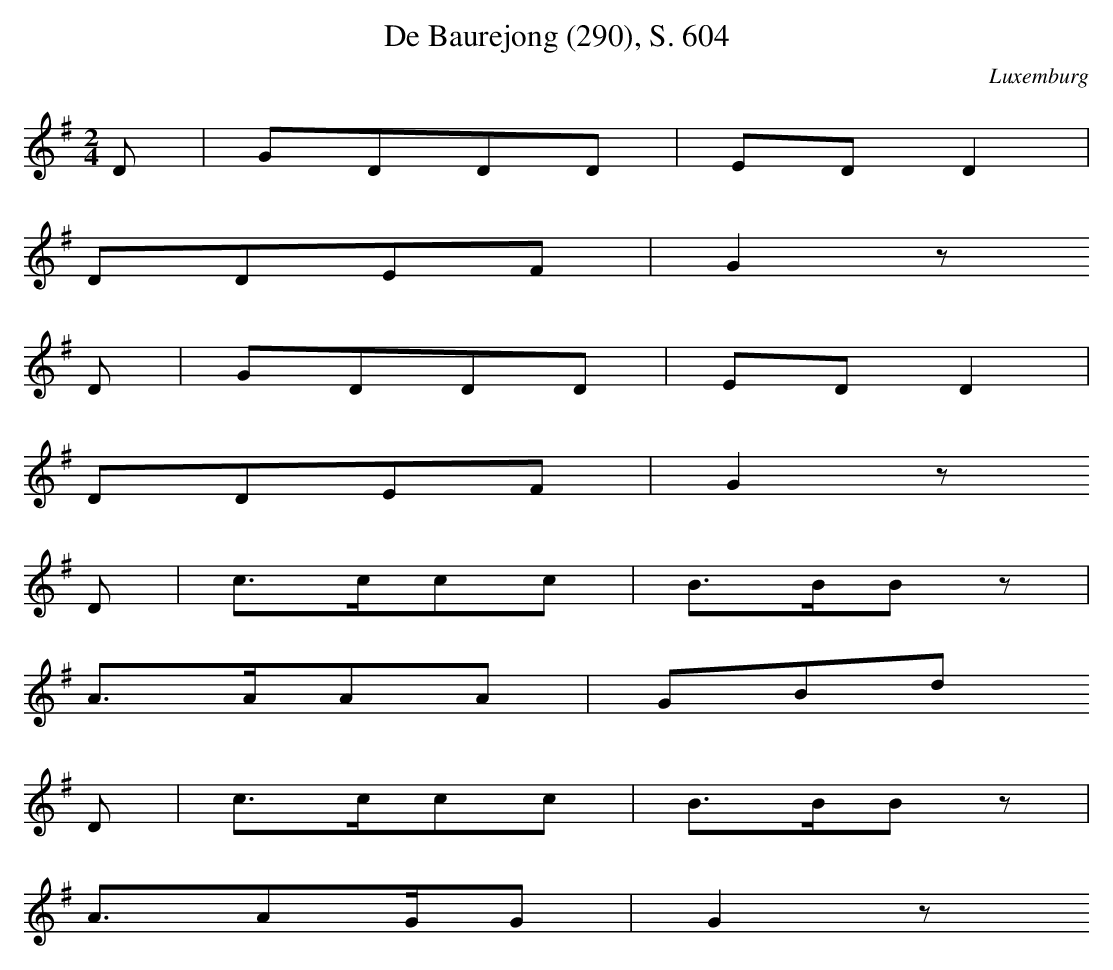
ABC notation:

X:1
T: De Baurejong (290), S. 604
O: Luxemburg
M: 2/4
L: 1/16
K: G
D2 | G2D2D2D2 | E2D2D4 |
D2D2E2F2 | G4z2
D2 | G2D2D2D2 | E2D2D4 |
D2D2E2F2 | G4z2
D2 | c3cc2c2 | B3BB2z2 |
A3AA2A2 | G2B2d2
D2 | c3cc2c2 | B3BB2z2 |
A3A2GG2 | G4z2
